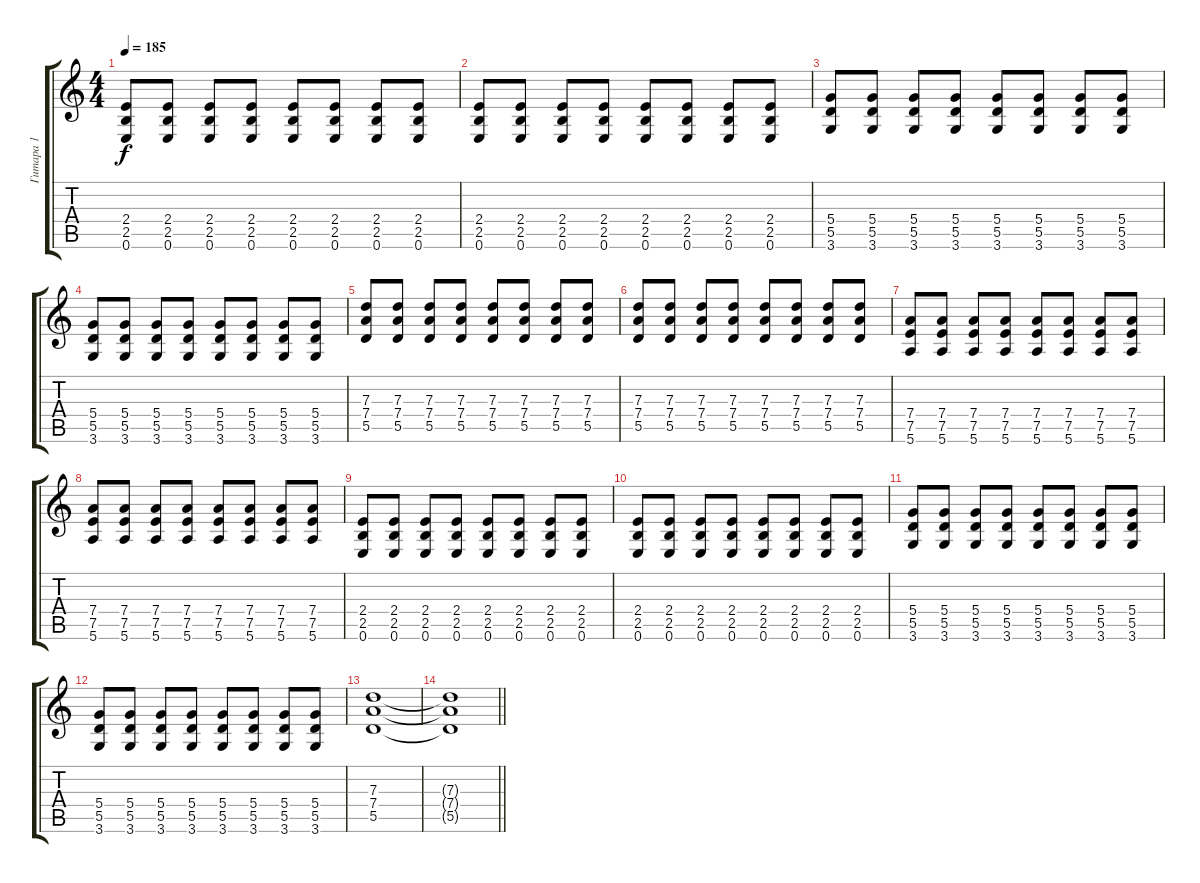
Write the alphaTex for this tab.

\track ("Гитара 1" "Гитара 1") {instrument distortionguitar}
\staff {score tabs}
\tuning (E4 B3 G3 D3 A2 E2) {hide}
\ts (4 4)
\tempo 185
\clef g2
\ks c
(2.4 2.5 0.6).8{dy f} (2.4 2.5 0.6).8 (2.4 2.5 0.6).8 (2.4 2.5 0.6).8 (2.4 2.5 0.6).8 (2.4 2.5 0.6).8 (2.4 2.5 0.6).8 (2.4 2.5 0.6).8 |
(2.4 2.5 0.6).8 (2.4 2.5 0.6).8 (2.4 2.5 0.6).8 (2.4 2.5 0.6).8 (2.4 2.5 0.6).8 (2.4 2.5 0.6).8 (2.4 2.5 0.6).8 (2.4 2.5 0.6).8 |
(5.4 5.5 3.6).8 (5.4 5.5 3.6).8 (5.4 5.5 3.6).8 (5.4 5.5 3.6).8 (5.4 5.5 3.6).8 (5.4 5.5 3.6).8 (5.4 5.5 3.6).8 (5.4 5.5 3.6).8 |
(5.4 5.5 3.6).8 (5.4 5.5 3.6).8 (5.4 5.5 3.6).8 (5.4 5.5 3.6).8 (5.4 5.5 3.6).8 (5.4 5.5 3.6).8 (5.4 5.5 3.6).8 (5.4 5.5 3.6).8 |
(7.3 7.4 5.5).8 (7.3 7.4 5.5).8 (7.3 7.4 5.5).8 (7.3 7.4 5.5).8 (7.3 7.4 5.5).8 (7.3 7.4 5.5).8 (7.3 7.4 5.5).8 (7.3 7.4 5.5).8 |
(7.3 7.4 5.5).8 (7.3 7.4 5.5).8 (7.3 7.4 5.5).8 (7.3 7.4 5.5).8 (7.3 7.4 5.5).8 (7.3 7.4 5.5).8 (7.3 7.4 5.5).8 (7.3 7.4 5.5).8 |
(7.4 7.5 5.6).8 (7.4 7.5 5.6).8 (7.4 7.5 5.6).8 (7.4 7.5 5.6).8 (7.4 7.5 5.6).8 (7.4 7.5 5.6).8 (7.4 7.5 5.6).8 (7.4 7.5 5.6).8 |
(7.4 7.5 5.6).8 (7.4 7.5 5.6).8 (7.4 7.5 5.6).8 (7.4 7.5 5.6).8 (7.4 7.5 5.6).8 (7.4 7.5 5.6).8 (7.4 7.5 5.6).8 (7.4 7.5 5.6).8 |
(2.4 2.5 0.6).8 (2.4 2.5 0.6).8 (2.4 2.5 0.6).8 (2.4 2.5 0.6).8 (2.4 2.5 0.6).8 (2.4 2.5 0.6).8 (2.4 2.5 0.6).8 (2.4 2.5 0.6).8 |
(2.4 2.5 0.6).8 (2.4 2.5 0.6).8 (2.4 2.5 0.6).8 (2.4 2.5 0.6).8 (2.4 2.5 0.6).8 (2.4 2.5 0.6).8 (2.4 2.5 0.6).8 (2.4 2.5 0.6).8 |
(5.4 5.5 3.6).8 (5.4 5.5 3.6).8 (5.4 5.5 3.6).8 (5.4 5.5 3.6).8 (5.4 5.5 3.6).8 (5.4 5.5 3.6).8 (5.4 5.5 3.6).8 (5.4 5.5 3.6).8 |
(5.4 5.5 3.6).8 (5.4 5.5 3.6).8 (5.4 5.5 3.6).8 (5.4 5.5 3.6).8 (5.4 5.5 3.6).8 (5.4 5.5 3.6).8 (5.4 5.5 3.6).8 (5.4 5.5 3.6).8 |
(7.3 7.4 5.5).1 |
\barLineRight lightlight
(7.3{t} 7.4{t} 5.5{t}).1
